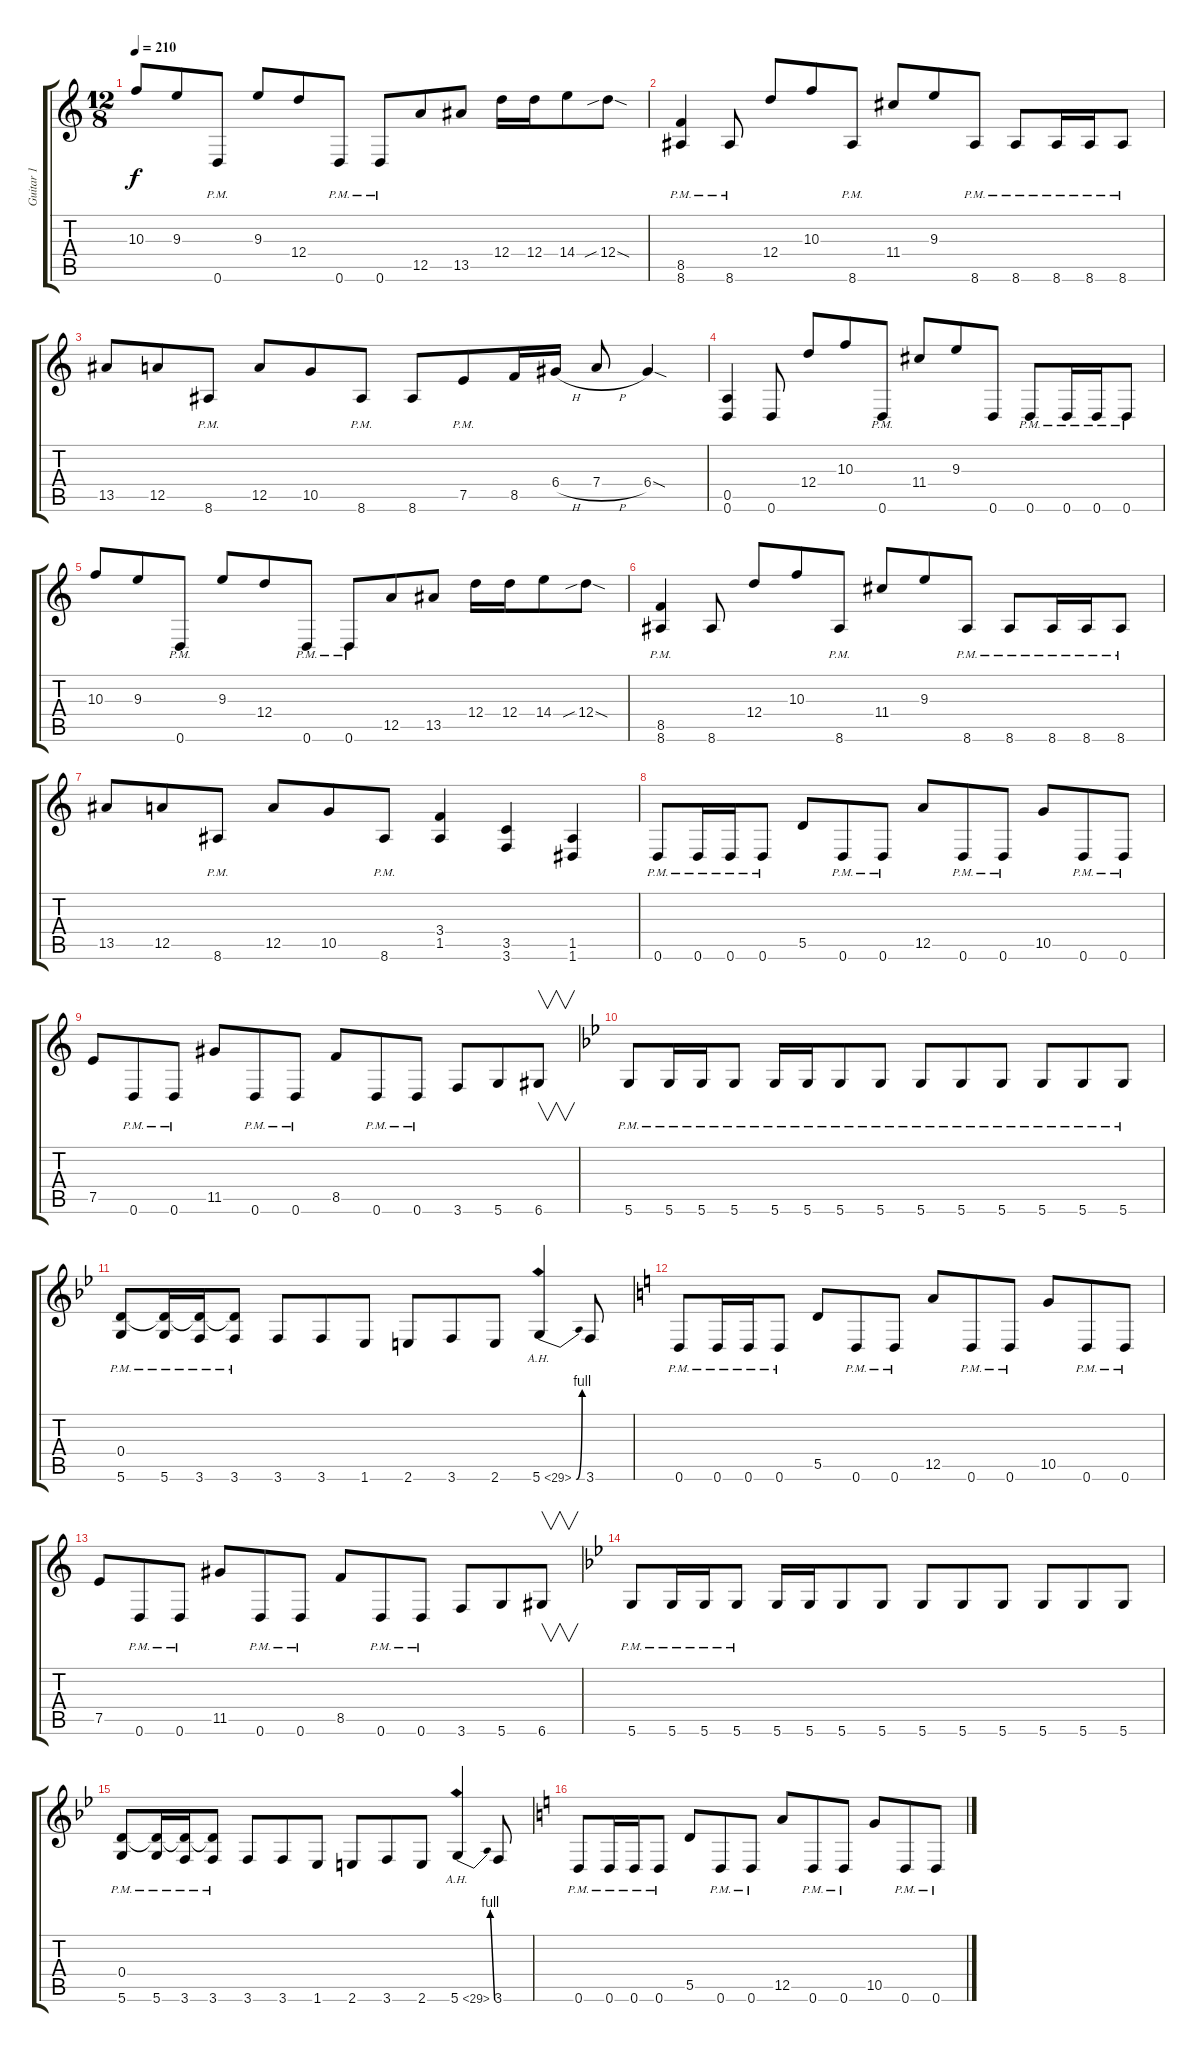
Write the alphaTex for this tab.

\track ("Guitar 1" "Guitar 1") {instrument distortionguitar}
\staff {score tabs}
\tuning (E4 B3 G3 D3 A2 D2) {hide}
\ts (12 8)
\tempo 210
\clef g2
\ks c
10.3.8{dy f} 9.3.8 0.6{pm}.8 9.3.8 12.4.8 0.6{pm}.8 0.6{pm}.8 12.5.8 13.5.8 12.4.16 12.4.16 14.4.8 12.4{sib sod}.8 |
(8.5 8.6{pm}).4 8.6{pm}.8 12.4.8 10.3.8 8.6{pm}.8 11.4.8 9.3.8 8.6{pm}.8 8.6{pm}.8 8.6{pm}.16 8.6{pm}.16 8.6{pm}.8 |
13.5.8 12.5.8 8.6{pm}.8 12.5.8 10.5.8 8.6{pm}.8 8.6.8 7.5{pm}.8 8.5.16 6.4{h}.16 7.4{h}.8 6.4{sod}.4 |
(0.5 0.6).4 0.6.8 12.4.8 10.3.8 0.6{pm}.8 11.4.8 9.3.8 0.6.8 0.6{pm}.8 0.6{pm}.16 0.6{pm}.16 0.6{pm}.8 |
10.3.8 9.3.8 0.6{pm}.8 9.3.8 12.4.8 0.6{pm}.8 0.6{pm}.8 12.5.8 13.5.8 12.4.16 12.4.16 14.4.8 12.4{sib sod}.8 |
(8.5 8.6{pm}).4 8.6.8 12.4.8 10.3.8 8.6{pm}.8 11.4.8 9.3.8 8.6{pm}.8 8.6{pm}.8 8.6{pm}.16 8.6{pm}.16 8.6{pm}.8 |
13.5.8 12.5.8 8.6{pm}.8 12.5.8 10.5.8 8.6{pm}.8 (3.4 1.5).4 (3.5 3.6).4 (1.5 1.6).4 |
0.6{pm}.8 0.6{pm}.16 0.6{pm}.16 0.6{pm}.8 5.5.8 0.6{pm}.8 0.6{pm}.8 12.5.8 0.6{pm}.8 0.6{pm}.8 10.5.8 0.6{pm}.8 0.6{pm}.8 |
7.5.8 0.6{pm}.8 0.6{pm}.8 11.5.8 0.6{pm}.8 0.6{pm}.8 8.5.8 0.6{pm}.8 0.6{pm}.8 3.6.8 5.6.8 6.6.8{v} |
\ks bb
5.6{pm}.8 5.6{pm}.16 5.6{pm}.16 5.6{pm}.8 5.6{pm}.16 5.6{pm}.16 5.6{pm}.8 5.6{pm}.8 5.6{pm}.8 5.6{pm}.8 5.6{pm}.8 5.6{pm}.8 5.6{pm}.8 5.6{pm}.8 |
(0.4 5.6{pm}).8 (0.4{t} 5.6{pm}).16 (0.4{t} 3.6{pm}).16 (0.4{t} 3.6{pm}).8 3.6.8 3.6.8 1.6.8 2.6.8 3.6.8 2.6.8 5.6{be (bend 0 0 60 4) ah 24}.4 3.6.8 |
\ks c
0.6{pm}.8 0.6{pm}.16 0.6{pm}.16 0.6{pm}.8 5.5.8 0.6{pm}.8 0.6{pm}.8 12.5.8 0.6{pm}.8 0.6{pm}.8 10.5.8 0.6{pm}.8 0.6{pm}.8 |
7.5.8 0.6{pm}.8 0.6{pm}.8 11.5.8 0.6{pm}.8 0.6{pm}.8 8.5.8 0.6{pm}.8 0.6{pm}.8 3.6.8 5.6.8 6.6.8{v} |
\ks bb
5.6{pm}.8 5.6{pm}.16 5.6{pm}.16 5.6{pm}.8 5.6.16 5.6.16 5.6.8 5.6.8 5.6.8 5.6.8 5.6.8 5.6.8 5.6.8 5.6.8 |
(0.4 5.6{pm}).8 (0.4{t} 5.6{pm}).16 (0.4{t} 3.6{pm}).16 (0.4{t} 3.6{pm}).8 3.6.8 3.6.8 1.6.8 2.6.8 3.6.8 2.6.8 5.6{be (bend 0 0 60 4) ah 24}.4 3.6.8 |
\ks c
0.6{pm}.8 0.6{pm}.16 0.6{pm}.16 0.6{pm}.8 5.5.8 0.6{pm}.8 0.6{pm}.8 12.5.8 0.6{pm}.8 0.6{pm}.8 10.5.8 0.6{pm}.8 0.6{pm}.8
